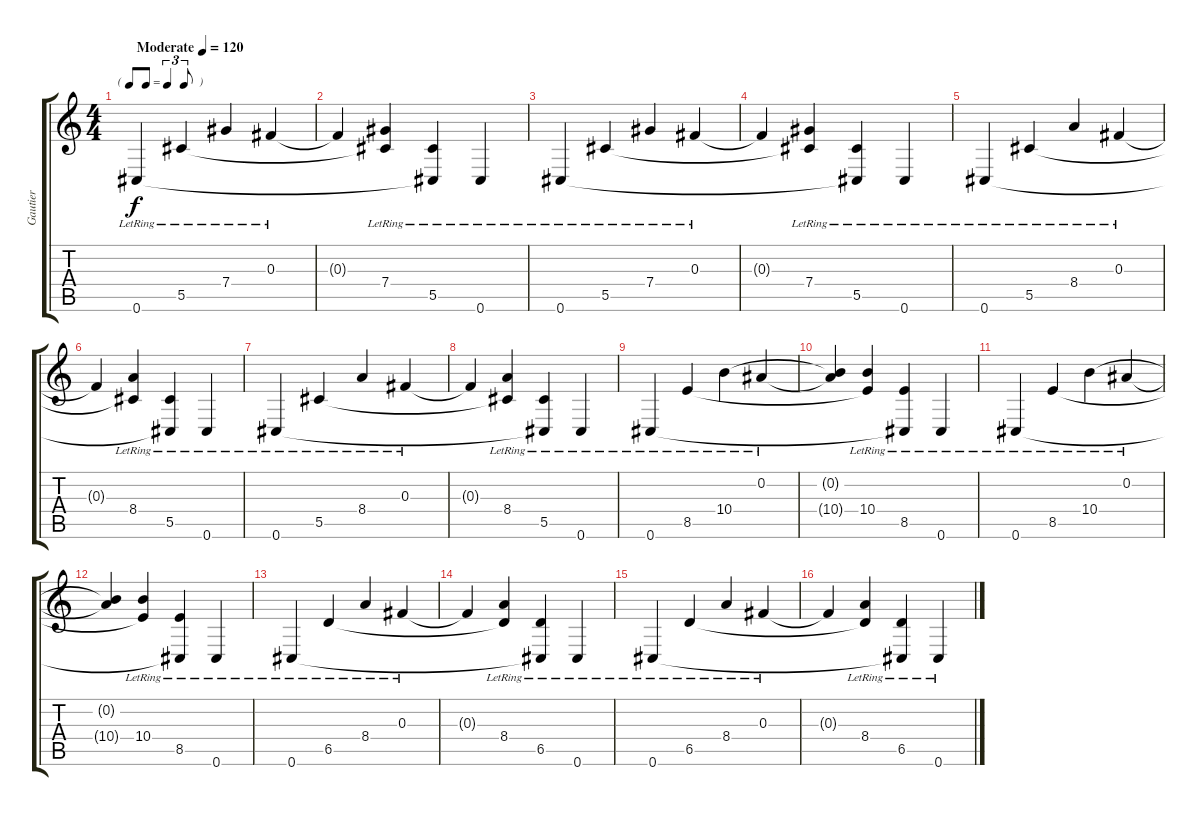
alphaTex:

\track ("Gautier" "Gautier") {instrument overdrivenguitar}
\staff {score tabs}
\tuning (Eb4 Bb3 Gb3 Db3 Ab2 Db2) {hide}
\ts (4 4)
\tf triplet8th
\tempo (120 "Moderate")
\clef g2
\ks c
0.6{lr}.4{dy f instrument electricguitarclean} 5.5{lr}.4 7.4{lr}.4 0.3{lr}.4 |
0.3{t}.4 (7.4{lr} 5.5{t}).4 (5.5{lr} 0.6{t}).4 0.6{lr}.4 |
0.6{lr}.4 5.5{lr}.4 7.4{lr}.4 0.3{lr}.4 |
0.3{t}.4 (7.4{lr} 5.5{t}).4 (5.5{lr} 0.6{t}).4 0.6{lr}.4 |
0.6{lr}.4 5.5{lr}.4 8.4{lr}.4 0.3{lr}.4 |
0.3{t}.4 (8.4{lr} 5.5{t}).4 (5.5{lr} 0.6{t}).4 0.6{lr}.4 |
0.6{lr}.4 5.5{lr}.4 8.4{lr}.4 0.3{lr}.4 |
0.3{t}.4 (8.4{lr} 5.5{t}).4 (5.5{lr} 0.6{t}).4 0.6{lr}.4 |
0.6{lr}.4 8.5{lr}.4 10.4{lr}.4 0.2{lr}.4 |
(0.2{t} 10.4{t}).4 (10.4{lr} 8.5{t}).4 (8.5{lr} 0.6{t}).4 0.6{lr}.4 |
0.6{lr}.4 8.5{lr}.4 10.4{lr}.4 0.2{lr}.4 |
(0.2{t} 10.4{t}).4 (10.4{lr} 8.5{t}).4 (8.5{lr} 0.6{t}).4 0.6{lr}.4 |
0.6{lr}.4 6.5{lr}.4 8.4{lr}.4 0.3{lr}.4 |
0.3{t}.4 (8.4{lr} 6.5{t}).4 (6.5{lr} 0.6{t}).4 0.6{lr}.4 |
0.6{lr}.4 6.5{lr}.4 8.4{lr}.4 0.3{lr}.4 |
0.3{t}.4 (8.4{lr} 6.5{t}).4 (6.5{lr} 0.6{t}).4 0.6{lr}.4
